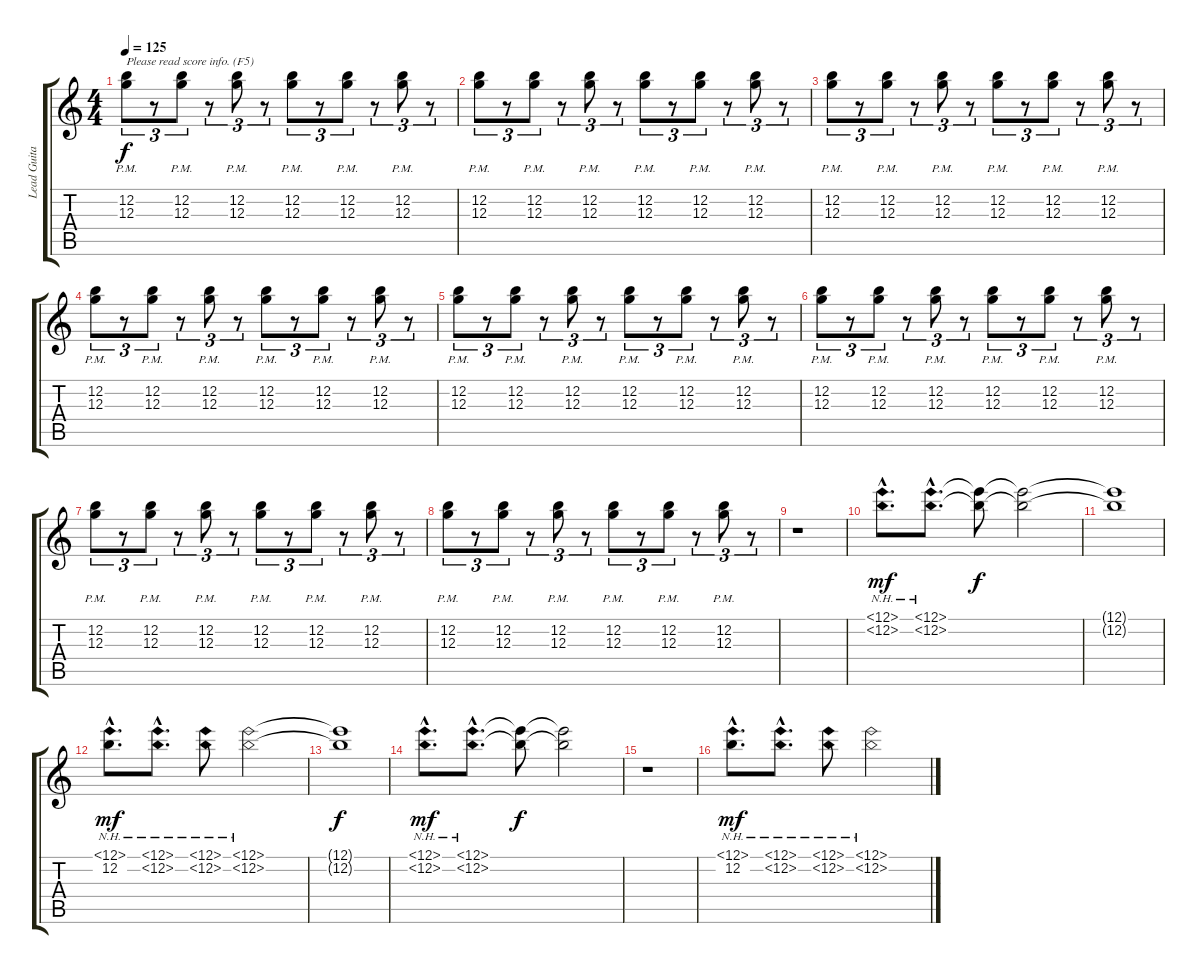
\track ("Lead Guitar" "Lead Guita") {instrument distortionguitar}
\staff {score tabs}
\tuning (E4 B3 G3 D3 A2 E2) {hide}
\ts (4 4)
\tempo 125
\clef g2
\ks c
(12.2{pm} 12.3{pm}).8{tu (3 2) txt "Please read score info. (F5)" dy f volume 4 instrument distortionguitar} r.8{tu (3 2)} (12.2{pm} 12.3{pm}).8{tu (3 2)} r.8{tu (3 2)} (12.2{pm} 12.3{pm}).8{tu (3 2)} r.8{tu (3 2)} (12.2{pm} 12.3{pm}).8{tu (3 2)} r.8{tu (3 2)} (12.2{pm} 12.3{pm}).8{tu (3 2)} r.8{tu (3 2)} (12.2{pm} 12.3{pm}).8{tu (3 2)} r.8{tu (3 2)} |
(12.2{pm} 12.3{pm}).8{tu (3 2) volume 5} r.8{tu (3 2)} (12.2{pm} 12.3{pm}).8{tu (3 2)} r.8{tu (3 2)} (12.2{pm} 12.3{pm}).8{tu (3 2)} r.8{tu (3 2)} (12.2{pm} 12.3{pm}).8{tu (3 2)} r.8{tu (3 2)} (12.2{pm} 12.3{pm}).8{tu (3 2)} r.8{tu (3 2)} (12.2{pm} 12.3{pm}).8{tu (3 2)} r.8{tu (3 2)} |
(12.2{pm} 12.3{pm}).8{tu (3 2) volume 6} r.8{tu (3 2)} (12.2{pm} 12.3{pm}).8{tu (3 2)} r.8{tu (3 2)} (12.2{pm} 12.3{pm}).8{tu (3 2)} r.8{tu (3 2)} (12.2{pm} 12.3{pm}).8{tu (3 2)} r.8{tu (3 2)} (12.2{pm} 12.3{pm}).8{tu (3 2)} r.8{tu (3 2)} (12.2{pm} 12.3{pm}).8{tu (3 2)} r.8{tu (3 2)} |
(12.2{pm} 12.3{pm}).8{tu (3 2)} r.8{tu (3 2)} (12.2{pm} 12.3{pm}).8{tu (3 2)} r.8{tu (3 2)} (12.2{pm} 12.3{pm}).8{tu (3 2)} r.8{tu (3 2)} (12.2{pm} 12.3{pm}).8{tu (3 2)} r.8{tu (3 2)} (12.2{pm} 12.3{pm}).8{tu (3 2)} r.8{tu (3 2)} (12.2{pm} 12.3{pm}).8{tu (3 2)} r.8{tu (3 2)} |
(12.2{pm} 12.3{pm}).8{tu (3 2)} r.8{tu (3 2)} (12.2{pm} 12.3{pm}).8{tu (3 2)} r.8{tu (3 2)} (12.2{pm} 12.3{pm}).8{tu (3 2)} r.8{tu (3 2)} (12.2{pm} 12.3{pm}).8{tu (3 2)} r.8{tu (3 2)} (12.2{pm} 12.3{pm}).8{tu (3 2)} r.8{tu (3 2)} (12.2{pm} 12.3{pm}).8{tu (3 2)} r.8{tu (3 2)} |
(12.2{pm} 12.3{pm}).8{tu (3 2)} r.8{tu (3 2)} (12.2{pm} 12.3{pm}).8{tu (3 2)} r.8{tu (3 2)} (12.2{pm} 12.3{pm}).8{tu (3 2)} r.8{tu (3 2)} (12.2{pm} 12.3{pm}).8{tu (3 2)} r.8{tu (3 2)} (12.2{pm} 12.3{pm}).8{tu (3 2)} r.8{tu (3 2)} (12.2{pm} 12.3{pm}).8{tu (3 2)} r.8{tu (3 2)} |
(12.2{pm} 12.3{pm}).8{tu (3 2)} r.8{tu (3 2)} (12.2{pm} 12.3{pm}).8{tu (3 2)} r.8{tu (3 2)} (12.2{pm} 12.3{pm}).8{tu (3 2)} r.8{tu (3 2)} (12.2{pm} 12.3{pm}).8{tu (3 2)} r.8{tu (3 2)} (12.2{pm} 12.3{pm}).8{tu (3 2)} r.8{tu (3 2)} (12.2{pm} 12.3{pm}).8{tu (3 2)} r.8{tu (3 2)} |
(12.2{pm} 12.3{pm}).8{tu (3 2)} r.8{tu (3 2)} (12.2{pm} 12.3{pm}).8{tu (3 2)} r.8{tu (3 2)} (12.2{pm} 12.3{pm}).8{tu (3 2)} r.8{tu (3 2)} (12.2{pm} 12.3{pm}).8{tu (3 2)} r.8{tu (3 2)} (12.2{pm} 12.3{pm}).8{tu (3 2)} r.8{tu (3 2)} (12.2{pm} 12.3{pm}).8{tu (3 2)} r.8{tu (3 2)} |
r.1 |
(12.1{nh hac} 12.2{nh hac}).8{d dy mf volume 14 balance 10 instrument distortionguitar} (12.1{nh hac} 12.2{nh hac}).8{d volume 10 balance 6} (12.1{t} 12.2{t}).8{dy f volume 10 balance 10} (12.1{t} 12.2{t}).2{volume 2 balance 6} |
(12.1{t} 12.2{t}).1 |
(12.1{nh hac} 12.2{hac}).8{d dy mf volume 14 balance 10 instrument distortionguitar} (12.1{nh hac} 12.2{nh hac}).8{d volume 10 balance 6} (12.1{nh} 12.2{nh}).8{volume 8 balance 10} (12.1{nh} 12.2{nh}).2{volume 2 balance 6} |
(12.1{t} 12.2{t}).1{dy f balance 8} |
(12.1{nh hac} 12.2{nh hac}).8{d dy mf volume 14 balance 10 instrument distortionguitar} (12.1{nh hac} 12.2{nh hac}).8{d volume 10 balance 6} (12.1{t} 12.2{t}).8{dy f volume 10 balance 10} (12.1{t} 12.2{t}).2{volume 2 balance 6} |
r.1 |
(12.1{nh hac} 12.2{hac}).8{d dy mf volume 14 balance 10 instrument distortionguitar} (12.1{nh hac} 12.2{nh hac}).8{d volume 10 balance 6} (12.1{nh} 12.2{nh}).8{volume 8 balance 10} (12.1{nh} 12.2{nh}).2{volume 2 balance 6}
